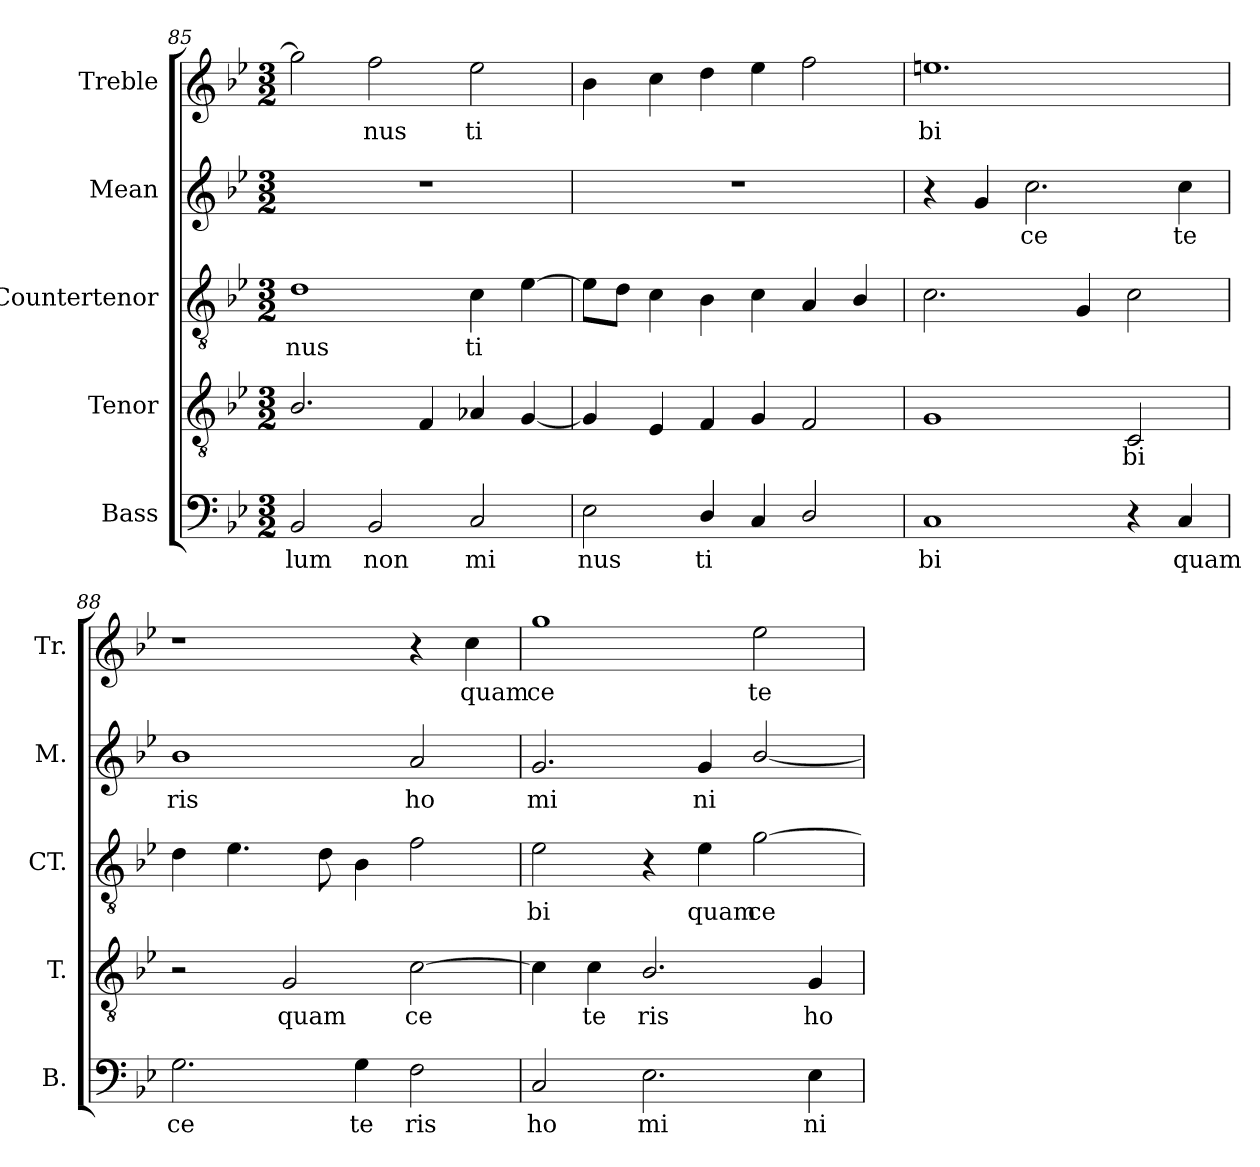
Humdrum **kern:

**kern	**text	**kern	**text	**kern	**text	**kern	**text	**kern	**text
*part5	*part5	*part4	*part4	*part3	*part3	*part2	*part2	*part1	*part1
*staff5	*staff5	*staff4	*staff4	*staff3	*staff3	*staff2	*staff2	*staff1	*staff1
*I"Bass	*	*I"Tenor	*	*I"Countertenor	*	*I"Mean	*	*I"Treble	*
*I'B.	*	*I'T.	*	*I'CT.	*	*I'M.	*	*I'Tr.	*
!!LO:PB:g=z
*clefF4	*	*clefGv2	*	*clefGv2	*	*clefG2	*	*clefG2	*
*	*	*ITrd7c12	*	*ITrd7c12	*	*	*	*	*
*k[b-e-]	*	*k[b-e-]	*	*k[b-e-]	*	*k[b-e-]	*	*k[b-e-]	*
*g:	*	*g:	*	*g:	*	*g:	*	*g:	*
*M3/2	*	*M3/2	*	*M3/2	*	*M3/2	*	*M3/2	*
=85	=85	=85	=85	=85	=85	=85	=85	=85	=85
!	!LO:LY:b:color=#000000	!	!	!	!	!	!	!	!
!	!	!	!	!	!LO:LY:b:color=#000000	!LO:N:vis=1	!	!	!
2BB-i/	lum	2.BB-i/	.	1Di	nus	1.r	.	2ggi\]	.
!	!LO:LY:b:color=#000000	!	!	!	!	!	!	!	!
!	!	!	!	!	!	!	!	!	!LO:LY:b:color=#000000
2BB-i/	non	.	.	.	.	.	.	2ffi\	nus
.	.	4FFi/	.	.	.	.	.	.	.
!	!LO:LY:b:color=#000000	!	!	!	!	!	!	!	!
!	!	!	!	!	!LO:LY:b:color=#000000	!	!	!	!
!	!	!	!	!	!	!	!	!	!LO:LY:b:color=#000000
2Ci/	mi	4AA-Xi/	.	4Ci\	ti	.	.	2ee-i\	ti
.	.	[<4GGi/	.	[>4E-i\	.	.	.	.	.
=86	=86	=86	=86	=86	=86	=86	=86	=86	=86
!	!LO:LY:b:color=#000000	!	!	!	!	!LO:N:vis=1	!	!	!
2E-i\	nus	4GGi/]	.	8E-i\L]	.	1.r	.	4b-i\	.
.	.	.	.	8Di\J	.	.	.	.	.
.	.	4EE-i/	.	4Ci\	.	.	.	4cci\	.
!	!LO:LY:b:color=#000000	!	!	!	!	!	!	!	!
4Di/	ti	4FFi/	.	4BB-i\	.	.	.	4ddi\	.
4Ci/	.	4GGi/	.	4Ci\	.	.	.	4ee-i\	.
2Di/	.	2FFi/	.	4AAi/	.	.	.	2ffi\	.
.	.	.	.	4BB-i/	.	.	.	.	.
=87	=87	=87	=87	=87	=87	=87	=87	=87	=87
!	!LO:LY:b:color=#000000	!	!	!	!	!	!	!	!
!	!	!	!	!	!	!	!LO:LY:b:color=#000000	!	!
!	!	!	!	!	!	!	!	!	!LO:LY:b:color=#000000
1Ci	bi	1GGi	.	2.Ci\	.	4r	quam	1.eeni	bi
.	.	.	.	.	.	4gi/	.	.	.
!	!	!	!	!	!	!	!LO:LY:b:color=#000000	!	!
.	.	.	.	.	.	2.cci\	ce	.	.
.	.	.	.	4GGi/	.	.	.	.	.
!	!	!	!LO:LY:b:color=#000000	!	!	!	!	!	!
4r	.	2CCi/	bi	2Ci\	.	.	.	.	.
!	!LO:LY:b:color=#000000	!	!	!	!	!	!	!	!
!	!	!	!	!	!	!	!LO:LY:b:color=#000000	!	!
4Ci/	quam	.	.	.	.	4cci\	te	.	.
=88	=88	=88	=88	=88	=88	=88	=88	=88	=88
!	!LO:LY:b:color=#000000	!	!	!	!	!	!	!	!
!	!	!	!	!	!	!	!LO:LY:b:color=#000000	!	!
2.Gi\	ce	2r	.	4Di\	.	1b-i	ris	1r	.
.	.	.	.	4.E-i\	.	.	.	.	.
!	!	!	!LO:LY:b:color=#000000	!	!	!	!	!	!
.	.	2GGi/	quam	.	.	.	.	.	.
.	.	.	.	8Di\	.	.	.	.	.
!	!LO:LY:b:color=#000000	!	!	!	!	!	!	!	!
4Gi\	te	.	.	4BB-i\	.	.	.	.	.
!	!LO:LY:b:color=#000000	!	!	!	!	!	!	!	!
!	!	!	!LO:LY:b:color=#000000	!	!	!	!	!	!
!	!	!	!	!	!	!	!LO:LY:b:color=#000000	!	!
2Fi\	ris	[>2Ci\	ce	2Fi\	.	2ai/	ho	4r	.
!	!	!	!	!	!	!	!	!	!LO:LY:b:color=#000000
.	.	.	.	.	.	.	.	4cci\	quam
=89	=89	=89	=89	=89	=89	=89	=89	=89	=89
!	!LO:LY:b:color=#000000	!	!	!	!	!	!	!	!
!	!	!	!	!	!LO:LY:b:color=#000000	!	!	!	!
!	!	!	!	!	!	!	!LO:LY:b:color=#000000	!	!
!	!	!	!	!	!	!	!	!	!LO:LY:b:color=#000000
2Ci/	ho	4Ci\]	.	2E-i\	bi	2.gi/	mi	1ggi	ce
!	!	!	!LO:LY:b:color=#000000	!	!	!	!	!	!
.	.	4Ci\	te	.	.	.	.	.	.
!	!LO:LY:b:color=#000000	!	!	!	!	!	!	!	!
!	!	!	!LO:LY:b:color=#000000	!	!	!	!	!	!
2.E-i\	mi	2.BB-i/	ris	4r	.	.	.	.	.
!	!	!	!	!	!LO:LY:b:color=#000000	!	!	!	!
!	!	!	!	!	!	!	!LO:LY:b:color=#000000	!	!
.	.	.	.	4E-i\	quam	4gi/	ni	.	.
!	!	!	!	!	!LO:LY:b:color=#000000	!	!	!	!
!	!	!	!	!	!	!	!	!	!LO:LY:b:color=#000000
.	.	.	.	[>2Gi\	ce	[<2b-i/	.	2ee-i\	te
!	!LO:LY:b:color=#000000	!	!	!	!	!	!	!	!
!	!	!	!LO:LY:b:color=#000000	!	!	!	!	!	!
4E-i\	ni	4GGi/	ho	.	.	.	.	.	.
=	=	=	=	=	=	=	=	=	=
*-	*-	*-	*-	*-	*-	*-	*-	*-	*-
